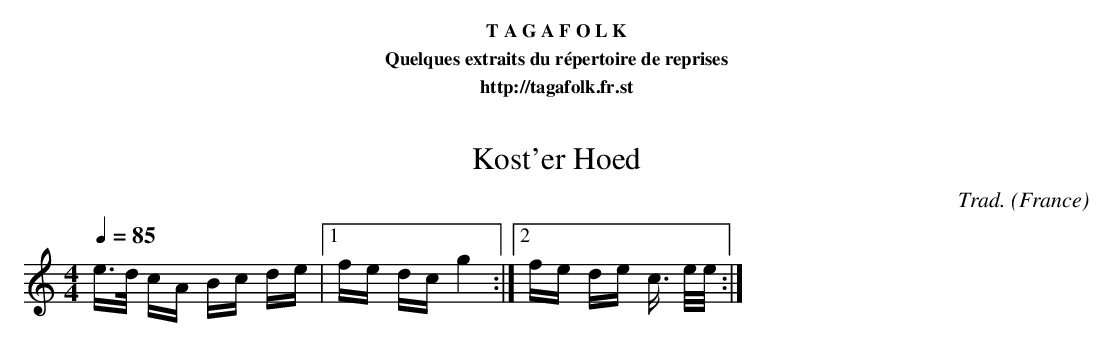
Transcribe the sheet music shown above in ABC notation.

X:1
T:Kost'er Hoed
C:Trad.
O:France
M:4/4
L:1/16
Q:1/4=85
K:C
e>d cA Bc de |1 fe dc g4 :|2 fe de c3/ e/e/ :| /.../
